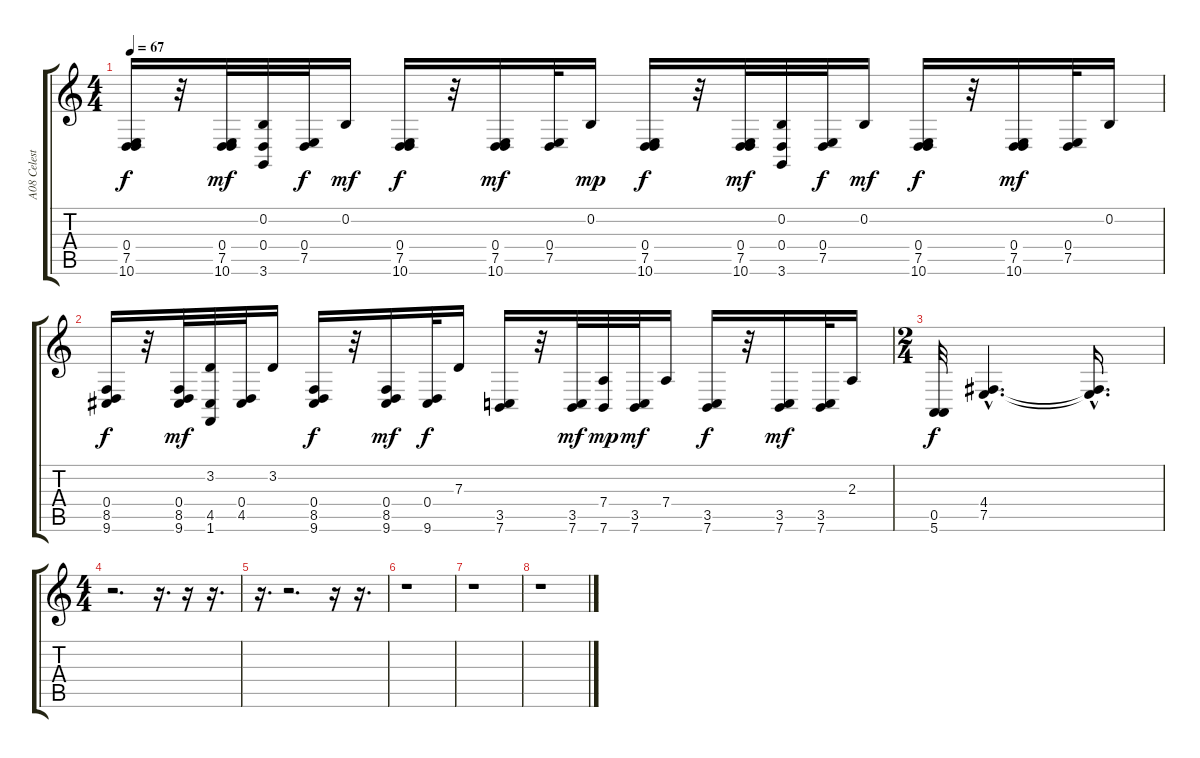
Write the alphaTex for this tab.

\track ("A08 Celesta & AC GT" "A08 Celest") {instrument celesta}
\staff {score tabs}
\tuning (E4 B3 G3 D3 A2 E2) {hide}
\ts (4 4)
\tempo 67
\clef g2
\ks c
(0.4 7.5 10.6).16{dy f} r.32 (0.4 7.5 10.6).32{dy mf} (0.2 0.4 3.6).32 (0.4 7.5).32{dy f} 0.2.16{dy mf} (0.4 7.5 10.6).16{dy f} r.32 (0.4 7.5 10.6).16{dy mf} (0.4 7.5).32 0.2.16{dy mp} (0.4 7.5 10.6).16{dy f} r.32 (0.4 7.5 10.6).32{dy mf} (0.2 0.4 3.6).32 (0.4 7.5).32{dy f} 0.2.16{dy mf} (0.4 7.5 10.6).16{dy f} r.32 (0.4 7.5 10.6).16{dy mf} (0.4 7.5).32 0.2.16 |
(0.4 8.5 9.6).16{dy f} r.32 (0.4 8.5 9.6).32{dy mf} (3.2 4.5 1.6).32 (0.4 4.5).32 3.2.16 (0.4 8.5 9.6).16{dy f} r.32 (0.4 8.5 9.6).16{dy mf} (0.4 9.6).32{dy f} 7.3.16 (3.5 7.6).16 r.32 (3.5 7.6).32{dy mf} (7.4 7.6).32{dy mp} (3.5 7.6).32{dy mf} 7.4.16 (3.5 7.6).16{dy f} r.32 (3.5 7.6).16{dy mf} (3.5 7.6).32 2.3.16 |
\ts (2 4)
(0.5 5.6).32{dy f} (4.4{hac} 7.5{hac}).4{d} (4.4{hac t} 7.5{t}).16{d} |
\ts (4 4)
r.2{d} r.16{d} r.16{balance 7 instrument celesta} r.16{d} |
r.16{d} r.2{d} r.16 r.16{d} |
r.1 |
r.1 |
r.1
